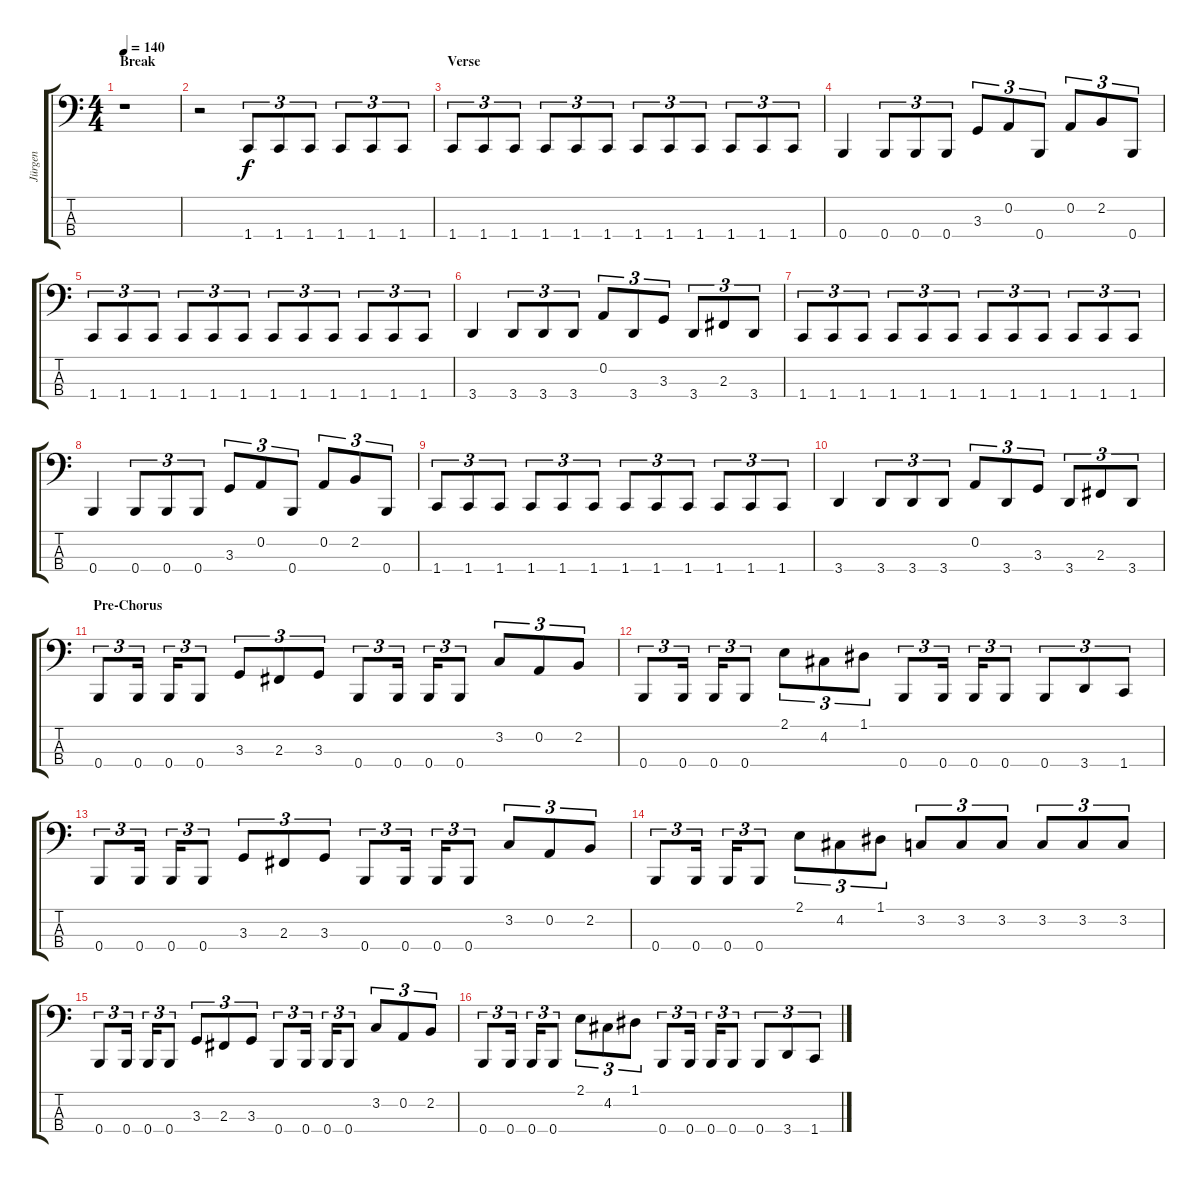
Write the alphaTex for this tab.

\track ("Jürgen" "Jürgen") {instrument electricbasspick}
\staff {score tabs}
\tuning (D2 A1 E1 B0) {hide}
\ts (4 4)
\section ("" "Break")
\tempo 140
\clef f4
\ks c
r.1{dy f} |
r.2 1.4.8{tu (3 2)} 1.4.8{tu (3 2)} 1.4.8{tu (3 2)} 1.4.8{tu (3 2)} 1.4.8{tu (3 2)} 1.4.8{tu (3 2)} |
\section ("" "Verse")
1.4.8{tu (3 2)} 1.4.8{tu (3 2)} 1.4.8{tu (3 2)} 1.4.8{tu (3 2)} 1.4.8{tu (3 2)} 1.4.8{tu (3 2)} 1.4.8{tu (3 2)} 1.4.8{tu (3 2)} 1.4.8{tu (3 2)} 1.4.8{tu (3 2)} 1.4.8{tu (3 2)} 1.4.8{tu (3 2)} |
0.4.4 0.4.8{tu (3 2)} 0.4.8{tu (3 2)} 0.4.8{tu (3 2)} 3.3.8{tu (3 2)} 0.2.8{tu (3 2)} 0.4.8{tu (3 2)} 0.2.8{tu (3 2)} 2.2.8{tu (3 2)} 0.4.8{tu (3 2)} |
1.4.8{tu (3 2)} 1.4.8{tu (3 2)} 1.4.8{tu (3 2)} 1.4.8{tu (3 2)} 1.4.8{tu (3 2)} 1.4.8{tu (3 2)} 1.4.8{tu (3 2)} 1.4.8{tu (3 2)} 1.4.8{tu (3 2)} 1.4.8{tu (3 2)} 1.4.8{tu (3 2)} 1.4.8{tu (3 2)} |
3.4.4 3.4.8{tu (3 2)} 3.4.8{tu (3 2)} 3.4.8{tu (3 2)} 0.2.8{tu (3 2)} 3.4.8{tu (3 2)} 3.3.8{tu (3 2)} 3.4.8{tu (3 2)} 2.3.8{tu (3 2)} 3.4.8{tu (3 2)} |
1.4.8{tu (3 2)} 1.4.8{tu (3 2)} 1.4.8{tu (3 2)} 1.4.8{tu (3 2)} 1.4.8{tu (3 2)} 1.4.8{tu (3 2)} 1.4.8{tu (3 2)} 1.4.8{tu (3 2)} 1.4.8{tu (3 2)} 1.4.8{tu (3 2)} 1.4.8{tu (3 2)} 1.4.8{tu (3 2)} |
0.4.4 0.4.8{tu (3 2)} 0.4.8{tu (3 2)} 0.4.8{tu (3 2)} 3.3.8{tu (3 2)} 0.2.8{tu (3 2)} 0.4.8{tu (3 2)} 0.2.8{tu (3 2)} 2.2.8{tu (3 2)} 0.4.8{tu (3 2)} |
1.4.8{tu (3 2)} 1.4.8{tu (3 2)} 1.4.8{tu (3 2)} 1.4.8{tu (3 2)} 1.4.8{tu (3 2)} 1.4.8{tu (3 2)} 1.4.8{tu (3 2)} 1.4.8{tu (3 2)} 1.4.8{tu (3 2)} 1.4.8{tu (3 2)} 1.4.8{tu (3 2)} 1.4.8{tu (3 2)} |
3.4.4 3.4.8{tu (3 2)} 3.4.8{tu (3 2)} 3.4.8{tu (3 2)} 0.2.8{tu (3 2)} 3.4.8{tu (3 2)} 3.3.8{tu (3 2)} 3.4.8{tu (3 2)} 2.3.8{tu (3 2)} 3.4.8{tu (3 2)} |
\section ("" "Pre-Chorus")
0.4.8{tu (3 2)} 0.4.16{tu (3 2)} 0.4.16{tu (3 2)} 0.4.8{tu (3 2)} 3.3.8{tu (3 2)} 2.3.8{tu (3 2)} 3.3.8{tu (3 2)} 0.4.8{tu (3 2)} 0.4.16{tu (3 2)} 0.4.16{tu (3 2)} 0.4.8{tu (3 2)} 3.2.8{tu (3 2)} 0.2.8{tu (3 2)} 2.2.8{tu (3 2)} |
0.4.8{tu (3 2)} 0.4.16{tu (3 2)} 0.4.16{tu (3 2)} 0.4.8{tu (3 2)} 2.1.8{tu (3 2)} 4.2.8{tu (3 2)} 1.1.8{tu (3 2)} 0.4.8{tu (3 2)} 0.4.16{tu (3 2)} 0.4.16{tu (3 2)} 0.4.8{tu (3 2)} 0.4.8{tu (3 2)} 3.4.8{tu (3 2)} 1.4.8{tu (3 2)} |
0.4.8{tu (3 2)} 0.4.16{tu (3 2)} 0.4.16{tu (3 2)} 0.4.8{tu (3 2)} 3.3.8{tu (3 2)} 2.3.8{tu (3 2)} 3.3.8{tu (3 2)} 0.4.8{tu (3 2)} 0.4.16{tu (3 2)} 0.4.16{tu (3 2)} 0.4.8{tu (3 2)} 3.2.8{tu (3 2)} 0.2.8{tu (3 2)} 2.2.8{tu (3 2)} |
0.4.8{tu (3 2)} 0.4.16{tu (3 2)} 0.4.16{tu (3 2)} 0.4.8{tu (3 2)} 2.1.8{tu (3 2)} 4.2.8{tu (3 2)} 1.1.8{tu (3 2)} 3.2.8{tu (3 2)} 3.2.8{tu (3 2)} 3.2.8{tu (3 2)} 3.2.8{tu (3 2)} 3.2.8{tu (3 2)} 3.2.8{tu (3 2)} |
0.4.8{tu (3 2)} 0.4.16{tu (3 2)} 0.4.16{tu (3 2)} 0.4.8{tu (3 2)} 3.3.8{tu (3 2)} 2.3.8{tu (3 2)} 3.3.8{tu (3 2)} 0.4.8{tu (3 2)} 0.4.16{tu (3 2)} 0.4.16{tu (3 2)} 0.4.8{tu (3 2)} 3.2.8{tu (3 2)} 0.2.8{tu (3 2)} 2.2.8{tu (3 2)} |
0.4.8{tu (3 2)} 0.4.16{tu (3 2)} 0.4.16{tu (3 2)} 0.4.8{tu (3 2)} 2.1.8{tu (3 2)} 4.2.8{tu (3 2)} 1.1.8{tu (3 2)} 0.4.8{tu (3 2)} 0.4.16{tu (3 2)} 0.4.16{tu (3 2)} 0.4.8{tu (3 2)} 0.4.8{tu (3 2)} 3.4.8{tu (3 2)} 1.4.8{tu (3 2)}
